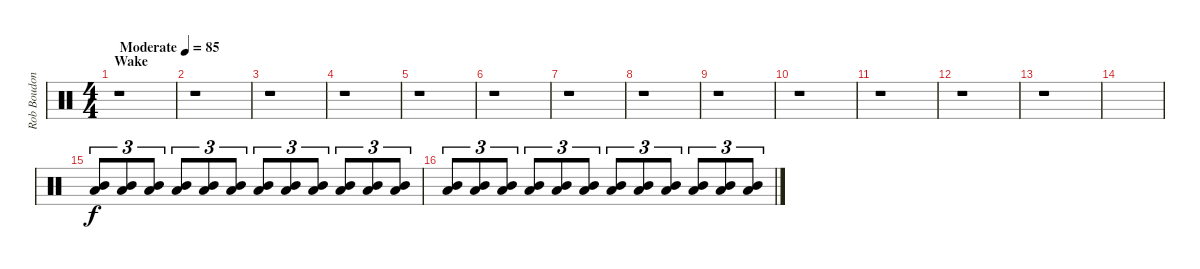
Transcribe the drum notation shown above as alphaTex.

\track ("Rob Boudon [Drums]" "Rob Boudon") {instrument percussion}
\staff {score}
\articulation defaults
\ts (4 4)
\section ("" "Wake")
\tempo (85 "Moderate")
\clef neutral
\ks c
r.1{dy f} |
r.1 |
r.1 |
r.1 |
r.1 |
r.1 |
r.1 |
r.1 |
r.1 |
r.1 |
r.1 |
r.1 |
r.1 |
|
("Mid Tom (hit)" "Low Tom (hit)").8{tu (3 2) volume 4} ("Mid Tom (hit)" "Low Tom (hit)").8{tu (3 2)} ("Mid Tom (hit)" "Low Tom (hit)").8{tu (3 2)} ("Mid Tom (hit)" "Low Tom (hit)").8{tu (3 2)} ("Mid Tom (hit)" "Low Tom (hit)").8{tu (3 2)} ("Mid Tom (hit)" "Low Tom (hit)").8{tu (3 2)} ("Mid Tom (hit)" "Low Tom (hit)").8{tu (3 2)} ("Mid Tom (hit)" "Low Tom (hit)").8{tu (3 2)} ("Mid Tom (hit)" "Low Tom (hit)").8{tu (3 2)} ("Mid Tom (hit)" "Low Tom (hit)").8{tu (3 2)} ("Mid Tom (hit)" "Low Tom (hit)").8{tu (3 2)} ("Mid Tom (hit)" "Low Tom (hit)").8{tu (3 2)} |
("Mid Tom (hit)" "Low Tom (hit)").8{tu (3 2)} ("Mid Tom (hit)" "Low Tom (hit)").8{tu (3 2) volume 8} ("Mid Tom (hit)" "Low Tom (hit)").8{tu (3 2)} ("Mid Tom (hit)" "Low Tom (hit)").8{tu (3 2)} ("Mid Tom (hit)" "Low Tom (hit)").8{tu (3 2)} ("Mid Tom (hit)" "Low Tom (hit)").8{tu (3 2)} ("Mid Tom (hit)" "Low Tom (hit)").8{tu (3 2)} ("Mid Tom (hit)" "Low Tom (hit)").8{tu (3 2)} ("Mid Tom (hit)" "Low Tom (hit)").8{tu (3 2)} ("Mid Tom (hit)" "Low Tom (hit)").8{tu (3 2)} ("Mid Tom (hit)" "Low Tom (hit)").8{tu (3 2)} ("Mid Tom (hit)" "Low Tom (hit)").8{tu (3 2)}
